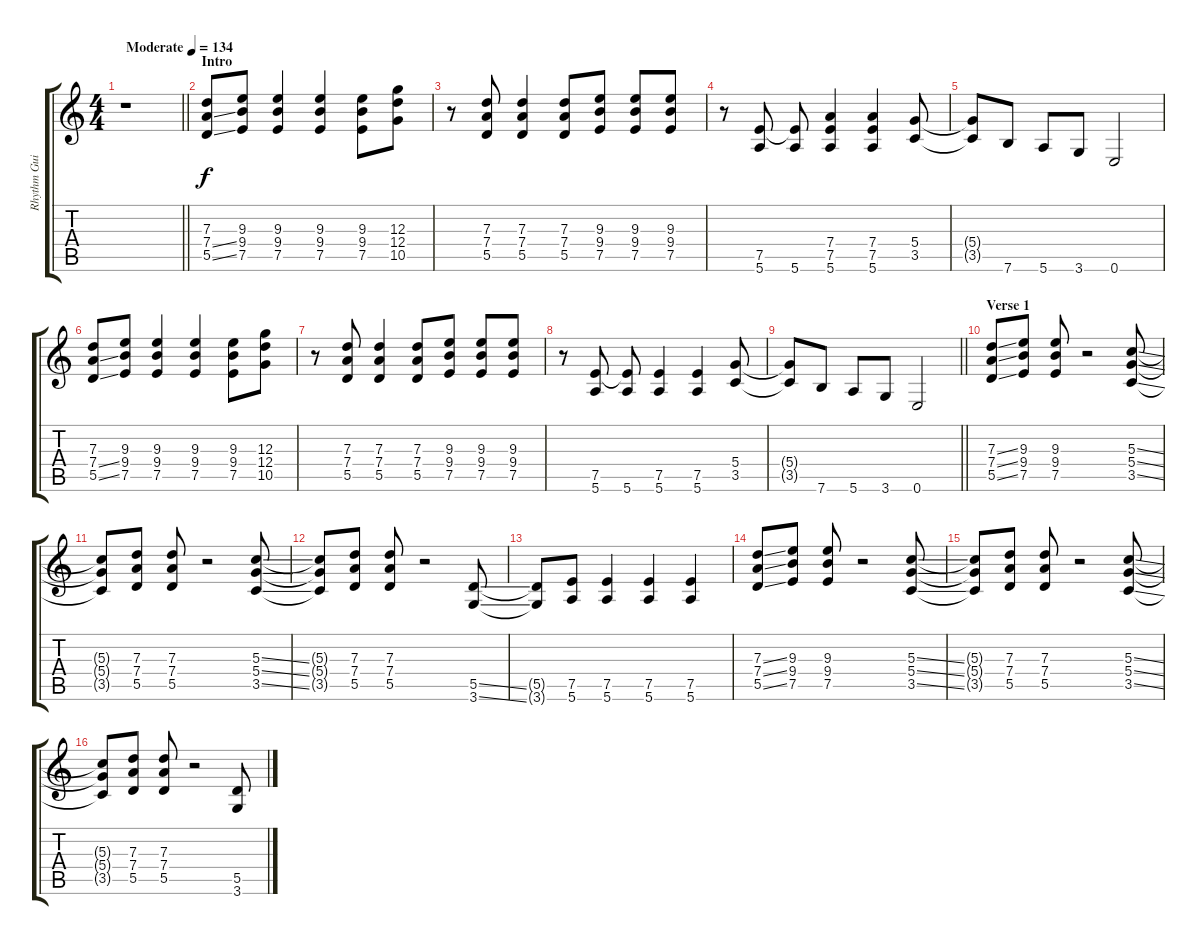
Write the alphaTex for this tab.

\track ("Rhythm Guitar L" "Rhythm Gui") {instrument distortionguitar}
\staff {score tabs}
\tuning (E4 B3 G3 D3 A2 E2) {hide}
\ts (4 4)
\tempo (134 "Moderate")
\clef g2
\barLineRight lightlight
\ks c
r.1{dy f instrument distortionguitar} |
\section ("" "Intro")
(7.3 7.4{ss} 5.5{ss}).8 (9.3 9.4 7.5).8 (9.3 9.4 7.5).4 (9.3 9.4 7.5).4 (9.3 9.4 7.5).8 (12.3 12.4 10.5).8 |
r.8 (7.3 7.4 5.5).8 (7.3 7.4 5.5).4 (7.3 7.4 5.5).8 (9.3 9.4 7.5).8 (9.3 9.4 7.5).8 (9.3 9.4 7.5).8 |
r.8 (7.5 5.6).8 (7.5{t} 5.6).8 (7.4 7.5 5.6).4 (7.4 7.5 5.6).4 (5.4 3.5).8 |
(5.4{t} 3.5{t}).8 7.6.8 5.6.8 3.6.8 0.6.2 |
(7.3 7.4{ss} 5.5{ss}).8 (9.3 9.4 7.5).8 (9.3 9.4 7.5).4 (9.3 9.4 7.5).4 (9.3 9.4 7.5).8 (12.3 12.4 10.5).8 |
r.8 (7.3 7.4 5.5).8 (7.3 7.4 5.5).4 (7.3 7.4 5.5).8 (9.3 9.4 7.5).8 (9.3 9.4 7.5).8 (9.3 9.4 7.5).8 |
r.8 (7.5 5.6).8 (7.5{t} 5.6).8 (7.5 5.6).4 (7.5 5.6).4 (5.4 3.5).8 |
\barLineRight lightlight
(5.4{t} 3.5{t}).8 7.6.8 5.6.8 3.6.8 0.6.2 |
\section ("" "Verse 1")
(7.3{ss} 7.4{ss} 5.5{ss}).8 (9.3 9.4 7.5).8 (9.3 9.4 7.5).8 r.2 (5.3{ss} 5.4{ss} 3.5{ss}).8 |
(5.3{t} 5.4{t} 3.5{t}).8 (7.3 7.4 5.5).8 (7.3 7.4 5.5).8 r.2 (5.3{ss} 5.4{ss} 3.5{ss}).8 |
(5.3{t} 5.4{t} 3.5{t}).8 (7.3 7.4 5.5).8 (7.3 7.4 5.5).8 r.2 (5.5{ss} 3.6{ss}).8 |
(5.5{t} 3.6{t}).8 (7.5 5.6).8 (7.5 5.6).4 (7.5 5.6).4 (7.5 5.6).4 |
(7.3{ss} 7.4{ss} 5.5{ss}).8 (9.3 9.4 7.5).8 (9.3 9.4 7.5).8 r.2 (5.3{ss} 5.4{ss} 3.5{ss}).8 |
(5.3{t} 5.4{t} 3.5{t}).8 (7.3 7.4 5.5).8 (7.3 7.4 5.5).8 r.2 (5.3{ss} 5.4{ss} 3.5{ss}).8 |
(5.3{t} 5.4{t} 3.5{t}).8 (7.3 7.4 5.5).8 (7.3 7.4 5.5).8 r.2 (5.5{ss} 3.6{ss}).8
